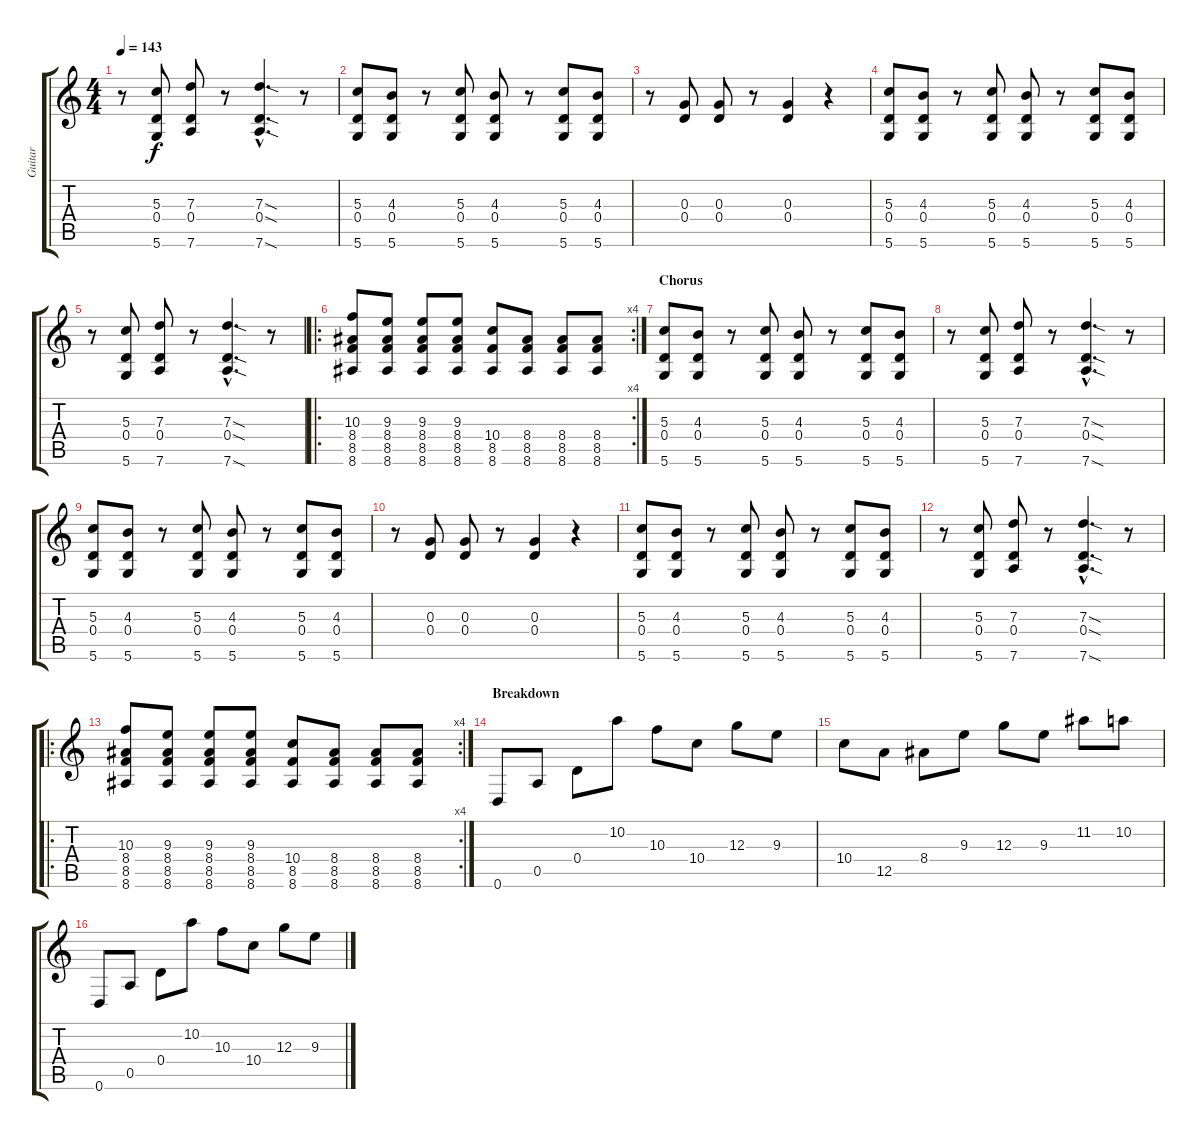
\track ("Guitar" "Guitar") {instrument overdrivenguitar}
\staff {score tabs}
\tuning (E4 B3 G3 D3 A2 D2) {hide}
\ts (4 4)
\tempo 143
\clef g2
\ks c
r.8{dy f} (5.3 0.4 5.6).8 (7.3 0.4 7.6).8 r.8 (7.3{sod hac} 0.4{sod hac} 7.6{sod hac}).4{d} r.8 |
(5.3 0.4 5.6).8 (4.3 0.4 5.6).8 r.8 (5.3 0.4 5.6).8 (4.3 0.4 5.6).8 r.8 (5.3 0.4 5.6).8 (4.3 0.4 5.6).8 |
r.8 (0.3 0.4).8 (0.3 0.4).8 r.8 (0.3 0.4).4 r.4 |
(5.3 0.4 5.6).8 (4.3 0.4 5.6).8 r.8 (5.3 0.4 5.6).8 (4.3 0.4 5.6).8 r.8 (5.3 0.4 5.6).8 (4.3 0.4 5.6).8 |
r.8 (5.3 0.4 5.6).8 (7.3 0.4 7.6).8 r.8 (7.3{sod hac} 0.4{sod hac} 7.6{sod hac}).4{d} r.8 |
\ro
\rc 4
(10.3 8.4 8.5 8.6).8 (9.3 8.4 8.5 8.6).8 (9.3 8.4 8.5 8.6).8 (9.3 8.4 8.5 8.6).8 (10.4 8.5 8.6).8 (8.4 8.5 8.6).8 (8.4 8.5 8.6).8 (8.4 8.5 8.6).8 |
\section ("" "Chorus")
(5.3 0.4 5.6).8 (4.3 0.4 5.6).8 r.8 (5.3 0.4 5.6).8 (4.3 0.4 5.6).8 r.8 (5.3 0.4 5.6).8 (4.3 0.4 5.6).8 |
r.8 (5.3 0.4 5.6).8 (7.3 0.4 7.6).8 r.8 (7.3{sod hac} 0.4{sod hac} 7.6{sod hac}).4{d} r.8 |
(5.3 0.4 5.6).8 (4.3 0.4 5.6).8 r.8 (5.3 0.4 5.6).8 (4.3 0.4 5.6).8 r.8 (5.3 0.4 5.6).8 (4.3 0.4 5.6).8 |
r.8 (0.3 0.4).8 (0.3 0.4).8 r.8 (0.3 0.4).4 r.4 |
(5.3 0.4 5.6).8 (4.3 0.4 5.6).8 r.8 (5.3 0.4 5.6).8 (4.3 0.4 5.6).8 r.8 (5.3 0.4 5.6).8 (4.3 0.4 5.6).8 |
r.8 (5.3 0.4 5.6).8 (7.3 0.4 7.6).8 r.8 (7.3{sod hac} 0.4{sod hac} 7.6{sod hac}).4{d} r.8 |
\ro
\rc 4
(10.3 8.4 8.5 8.6).8 (9.3 8.4 8.5 8.6).8 (9.3 8.4 8.5 8.6).8 (9.3 8.4 8.5 8.6).8 (10.4 8.5 8.6).8 (8.4 8.5 8.6).8 (8.4 8.5 8.6).8 (8.4 8.5 8.6).8 |
\section ("" "Breakdown")
0.6.8 0.5.8 0.4.8 10.2.8 10.3.8 10.4.8 12.3.8 9.3.8 |
10.4.8 12.5.8 8.4.8 9.3.8 12.3.8 9.3.8 11.2.8 10.2.8 |
0.6.8 0.5.8 0.4.8 10.2.8 10.3.8 10.4.8 12.3.8 9.3.8
